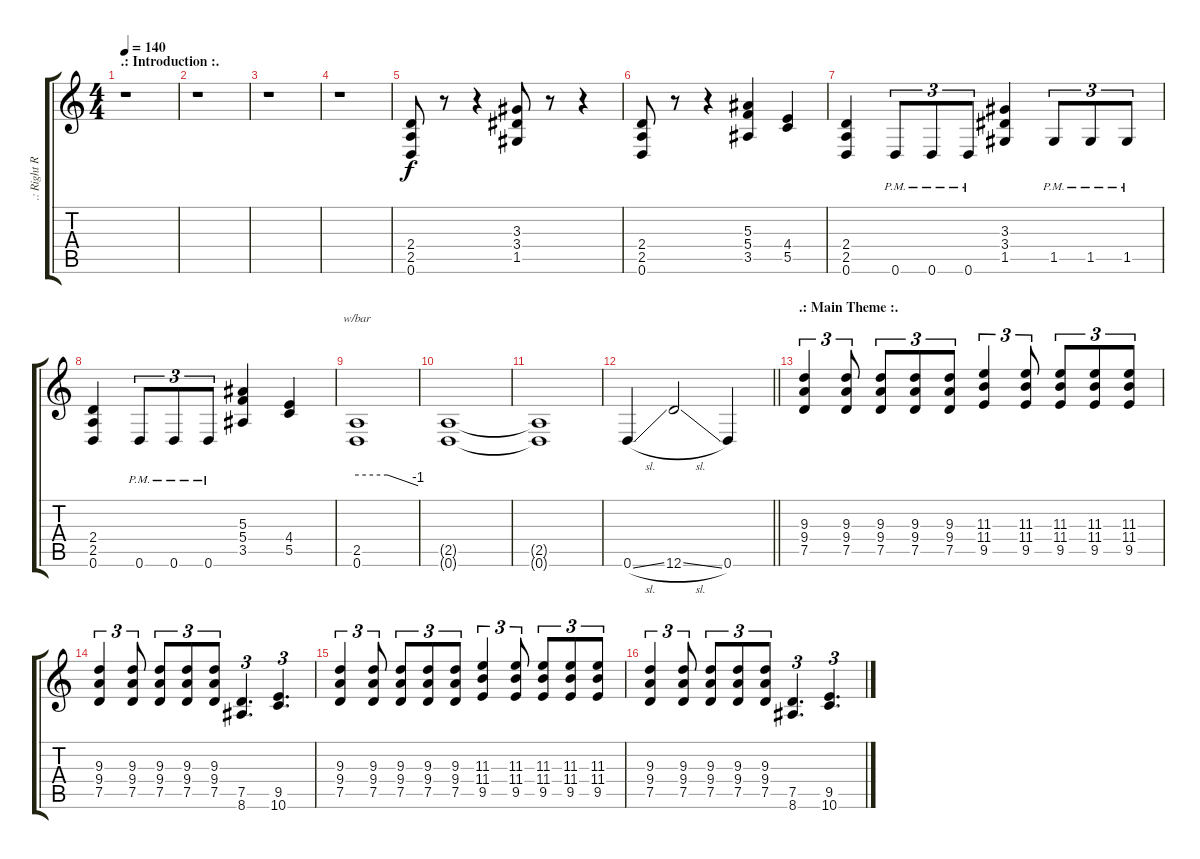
\track (".: Right Rythm Guitar :." ".: Right R") {instrument distortionguitar}
\staff {score tabs}
\tuning (D4 A3 F3 C3 G2 D2) {hide}
\ts (4 4)
\section ("" ".: Introduction :.")
\tempo 140
\clef g2
\ks c
r.1{dy f instrument distortionguitar} |
r.1 |
r.1 |
r.1 |
(2.4 2.5 0.6).8 r.8 r.4 (3.3 3.4 1.5).8 r.8 r.4 |
(2.4 2.5 0.6).8 r.8 r.4 (5.3 5.4 3.5).4 (4.4 5.5).4 |
(2.4 2.5 0.6).4 0.6{pm}.8{tu (3 2)} 0.6{pm}.8{tu (3 2)} 0.6{pm}.8{tu (3 2)} (3.3 3.4 1.5).4 1.5{pm}.8{tu (3 2)} 1.5{pm}.8{tu (3 2)} 1.5{pm}.8{tu (3 2)} |
(2.4 2.5 0.6).4 0.6{pm}.8{tu (3 2)} 0.6{pm}.8{tu (3 2)} 0.6{pm}.8{tu (3 2)} (5.3 5.4 3.5).4 (4.4 5.5).4 |
(2.5 0.6).1{tbe (custom default 0 0 30 0 60 -4)} |
(2.5{t} 0.6{t}).1 |
(2.5{t} 0.6{t}).1 |
\barLineRight lightlight
0.6{sl}.4 12.6{sl}.2 0.6.4 |
\section ("" ".: Main Theme :.")
(9.3 9.4 7.5).4{tu (3 2)} (9.3 9.4 7.5).8{tu (3 2)} (9.3 9.4 7.5).8{tu (3 2)} (9.3 9.4 7.5).8{tu (3 2)} (9.3 9.4 7.5).8{tu (3 2)} (11.3 11.4 9.5).4{tu (3 2)} (11.3 11.4 9.5).8{tu (3 2)} (11.3 11.4 9.5).8{tu (3 2)} (11.3 11.4 9.5).8{tu (3 2)} (11.3 11.4 9.5).8{tu (3 2)} |
(9.3 9.4 7.5).4{tu (3 2)} (9.3 9.4 7.5).8{tu (3 2)} (9.3 9.4 7.5).8{tu (3 2)} (9.3 9.4 7.5).8{tu (3 2)} (9.3 9.4 7.5).8{tu (3 2)} (7.5 8.6).4{d tu (3 2)} (9.5 10.6).4{d tu (3 2)} |
(9.3 9.4 7.5).4{tu (3 2)} (9.3 9.4 7.5).8{tu (3 2)} (9.3 9.4 7.5).8{tu (3 2)} (9.3 9.4 7.5).8{tu (3 2)} (9.3 9.4 7.5).8{tu (3 2)} (11.3 11.4 9.5).4{tu (3 2)} (11.3 11.4 9.5).8{tu (3 2)} (11.3 11.4 9.5).8{tu (3 2)} (11.3 11.4 9.5).8{tu (3 2)} (11.3 11.4 9.5).8{tu (3 2)} |
(9.3 9.4 7.5).4{tu (3 2)} (9.3 9.4 7.5).8{tu (3 2)} (9.3 9.4 7.5).8{tu (3 2)} (9.3 9.4 7.5).8{tu (3 2)} (9.3 9.4 7.5).8{tu (3 2)} (7.5 8.6).4{d tu (3 2)} (9.5 10.6).4{d tu (3 2)}
